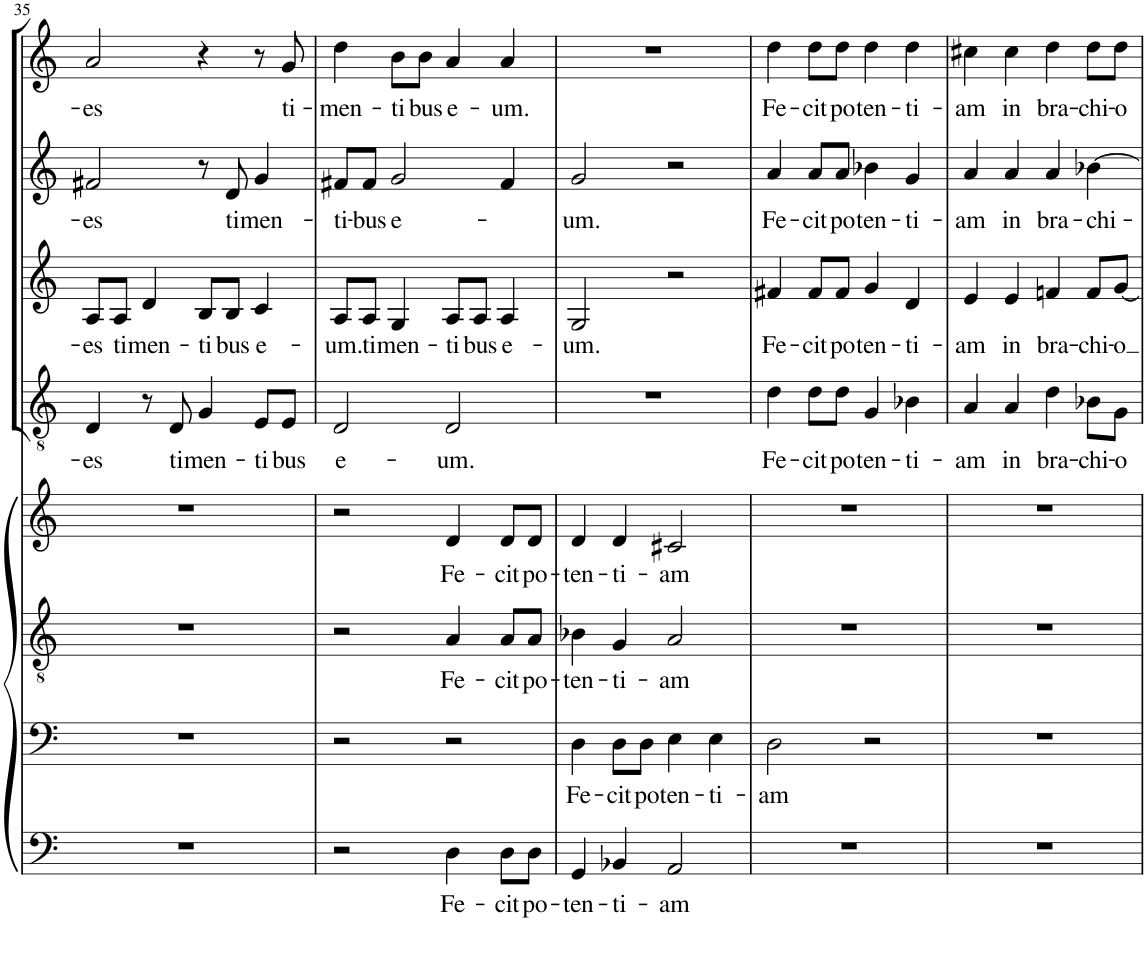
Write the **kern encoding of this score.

**kern	**text	**kern	**text	**kern	**text	**kern	**text	**kern	**text	**kern	**text	**kern	**text	**kern	**text
*part8	*part8	*part7	*part7	*part6	*part6	*part5	*part5	*part4	*part4	*part3	*part3	*part2	*part2	*part1	*part1
*staff8	*staff8	*staff7	*staff7	*staff6	*staff6	*staff5	*staff5	*staff4	*staff4	*staff3	*staff3	*staff2	*staff2	*staff1	*staff1
*I"Bass 2	*	*I"Bass 1	*	*I"Tenor	*	*I"Alto	*	*I"Tenor	*	*I"Alto	*	*I"Soprano 2	*	*I"Soprano 1	*
!!LO:PB:g=z
*clefF4	*	*clefF4	*	*clefGv2	*	*clefG2	*	*clefGv2	*	*clefG2	*	*clefG2	*	*clefG2	*
*k[]	*	*k[]	*	*k[]	*	*k[]	*	*k[]	*	*k[]	*	*k[]	*	*k[]	*
*M4/4	*	*M4/4	*	*M4/4	*	*M4/4	*	*M4/4	*	*M4/4	*	*M4/4	*	*M4/4	*
*met(c)	*	*met(c)	*	*met(c)	*	*met(c)	*	*met(c)	*	*met(c)	*	*met(c)	*	*met(c)	*
=35	=35	=35	=35	=35	=35	=35	=35	=35	=35	=35	=35	=35	=35	=35	=35
!	!	!	!	!	!	!	!	!	!LO:LY:b	!	!LO:LY:b	!	!LO:LY:b	!	!LO:LY:b
1r	.	1r	.	1r	.	1r	.	4D/	-es	8A/L	-es	2f#X/	-es	2a/	-es
!	!	!	!	!	!	!	!	!	!	!	!LO:LY:b	!	!	!	!
.	.	.	.	.	.	.	.	.	.	8A/J	ti-	.	.	.	.
!	!	!	!	!	!	!	!	!	!	!	!LO:LY:b	!	!	!	!
.	.	.	.	.	.	.	.	8r	.	4d/	-men-	.	.	.	.
!	!	!	!	!	!	!	!	!	!LO:LY:b	!	!	!	!	!	!
.	.	.	.	.	.	.	.	8D/	ti-	.	.	.	.	.	.
!	!	!	!	!	!	!	!	!	!LO:LY:b	!	!LO:LY:b	!	!	!	!
.	.	.	.	.	.	.	.	4G/	-men-	8B/L	-ti-	8r	.	4r	.
!	!	!	!	!	!	!	!	!	!	!	!LO:LY:b	!	!LO:LY:b	!	!
.	.	.	.	.	.	.	.	.	.	8B/J	-bus	8d/	ti-	.	.
!	!	!	!	!	!	!	!	!	!LO:LY:b	!	!LO:LY:b	!	!LO:LY:b	!	!
.	.	.	.	.	.	.	.	8E/L	-ti-	4c/	e-	4g/	-men-	8r	.
!	!	!	!	!	!	!	!	!	!LO:LY:b	!	!	!	!	!	!LO:LY:b
.	.	.	.	.	.	.	.	8E/J	-bus	.	.	.	.	8g/	ti-
=36	=36	=36	=36	=36	=36	=36	=36	=36	=36	=36	=36	=36	=36	=36	=36
!	!	!	!	!	!	!	!	!	!LO:LY:b	!	!LO:LY:b	!	!LO:LY:b	!	!LO:LY:b
2r	.	2r	.	2r	.	2r	.	2D/	e-	8A/L	-um.	8f#X/L	-ti-	4dd\	-men-
!	!	!	!	!	!	!	!	!	!	!	!LO:LY:b	!	!LO:LY:b	!	!
.	.	.	.	.	.	.	.	.	.	8A/J	ti-	8f#/J	-bus	.	.
!	!	!	!	!	!	!	!	!	!	!	!LO:LY:b	!	!LO:LY:b	!	!LO:LY:b
.	.	.	.	.	.	.	.	.	.	4G/	-men-	2g/	e-	8b\L	-ti-
!	!	!	!	!	!	!	!	!	!	!	!	!	!	!	!LO:LY:b
.	.	.	.	.	.	.	.	.	.	.	.	.	.	8b\J	-bus
!	!LO:LY:b	!	!	!	!LO:LY:b	!	!LO:LY:b	!	!LO:LY:b	!	!LO:LY:b	!	!	!	!LO:LY:b
4D\	Fe-	2r	.	4A/	Fe-	4d/	Fe-	2D/	-um.	8A/L	-ti-	.	.	4a/	e-
!	!	!	!	!	!	!	!	!	!	!	!LO:LY:b	!	!	!	!
.	.	.	.	.	.	.	.	.	.	8A/J	-bus	.	.	.	.
!	!LO:LY:b	!	!	!	!LO:LY:b	!	!LO:LY:b	!	!	!	!LO:LY:b	!	!	!	!LO:LY:b
8D\L	-cit	.	.	8A/L	-cit	8d/L	-cit	.	.	4A/	e-	4f#/	.	4a/	-um.
!	!LO:LY:b	!	!	!	!LO:LY:b	!	!LO:LY:b	!	!	!	!	!	!	!	!
8D\J	po-	.	.	8A/J	po-	8d/J	po-	.	.	.	.	.	.	.	.
=37	=37	=37	=37	=37	=37	=37	=37	=37	=37	=37	=37	=37	=37	=37	=37
!	!LO:LY:b	!	!LO:LY:b	!	!LO:LY:b	!	!LO:LY:b	!	!	!	!LO:LY:b	!	!LO:LY:b	!	!
4GG/	-ten-	4D\	Fe-	4B-X\	-ten-	4d/	-ten-	1r	.	2G/	-um.	2g/	-um.	1r	.
!	!LO:LY:b	!	!LO:LY:b	!	!LO:LY:b	!	!LO:LY:b	!	!	!	!	!	!	!	!
4BB-X/	-ti-	8D\L	-cit	4G/	-ti-	4d/	-ti-	.	.	.	.	.	.	.	.
!	!	!	!LO:LY:b	!	!	!	!	!	!	!	!	!	!	!	!
.	.	8D\J	po-	.	.	.	.	.	.	.	.	.	.	.	.
!	!LO:LY:b	!	!LO:LY:b	!	!LO:LY:b	!	!LO:LY:b	!	!	!	!	!	!	!	!
2AA/	-am	4E\	-ten-	2A/	-am	2c#X/	-am	.	.	2r	.	2r	.	.	.
!	!	!	!LO:LY:b	!	!	!	!	!	!	!	!	!	!	!	!
.	.	4E\	-ti-	.	.	.	.	.	.	.	.	.	.	.	.
=38	=38	=38	=38	=38	=38	=38	=38	=38	=38	=38	=38	=38	=38	=38	=38
!	!	!	!LO:LY:b	!	!	!	!	!	!LO:LY:b	!	!LO:LY:b	!	!LO:LY:b	!	!LO:LY:b
1r	.	2D\	-am	1r	.	1r	.	4d\	Fe-	4f#X/	Fe-	4a/	Fe-	4dd\	Fe-
!	!	!	!	!	!	!	!	!	!LO:LY:b	!	!LO:LY:b	!	!LO:LY:b	!	!LO:LY:b
.	.	.	.	.	.	.	.	8d\L	-cit	8f#/L	-cit	8a/L	-cit	8dd\L	-cit
!	!	!	!	!	!	!	!	!	!LO:LY:b	!	!LO:LY:b	!	!LO:LY:b	!	!LO:LY:b
.	.	.	.	.	.	.	.	8d\J	po-	8f#/J	po-	8a/J	po-	8dd\J	po-
!	!	!	!	!	!	!	!	!	!LO:LY:b	!	!LO:LY:b	!	!LO:LY:b	!	!LO:LY:b
.	.	2r	.	.	.	.	.	4G/	-ten-	4g/	-ten-	4b-X\	-ten-	4dd\	-ten-
!	!	!	!	!	!	!	!	!	!LO:LY:b	!	!LO:LY:b	!	!LO:LY:b	!	!LO:LY:b
.	.	.	.	.	.	.	.	4B-X\	-ti-	4d/	-ti-	4g/	-ti-	4dd\	-ti-
=39	=39	=39	=39	=39	=39	=39	=39	=39	=39	=39	=39	=39	=39	=39	=39
!	!	!	!	!	!	!	!	!	!LO:LY:b	!	!LO:LY:b	!	!LO:LY:b	!	!LO:LY:b
1r	.	1r	.	1r	.	1r	.	4A/	-am	4e/	-am	4a/	-am	4cc#X\	-am
!	!	!	!	!	!	!	!	!	!LO:LY:b	!	!LO:LY:b	!	!LO:LY:b	!	!LO:LY:b
.	.	.	.	.	.	.	.	4A/	in	4e/	in	4a/	in	4cc#\	in
!	!	!	!	!	!	!	!	!	!LO:LY:b	!	!LO:LY:b	!	!LO:LY:b	!	!LO:LY:b
.	.	.	.	.	.	.	.	4d\	bra-	4fn/	bra-	4a/	bra-	4dd\	bra-
!	!	!	!	!	!	!	!	!	!LO:LY:b	!	!LO:LY:b	!	!LO:LY:b	!	!LO:LY:b
.	.	.	.	.	.	.	.	8B-X\L	-chi-	8f/L	-chi-	[4b-X\	-chi-	8dd\L	-chi-
!	!	!	!	!	!	!	!	!	!LO:LY:b	!	!LO:LY:b	!	!	!	!LO:LY:b
.	.	.	.	.	.	.	.	8G\J	-o	[8g/J	-o	.	.	8dd\J	-o
=	=	=	=	=	=	=	=	=	=	=	=	=	=	=	=
*-	*-	*-	*-	*-	*-	*-	*-	*-	*-	*-	*-	*-	*-	*-	*-
